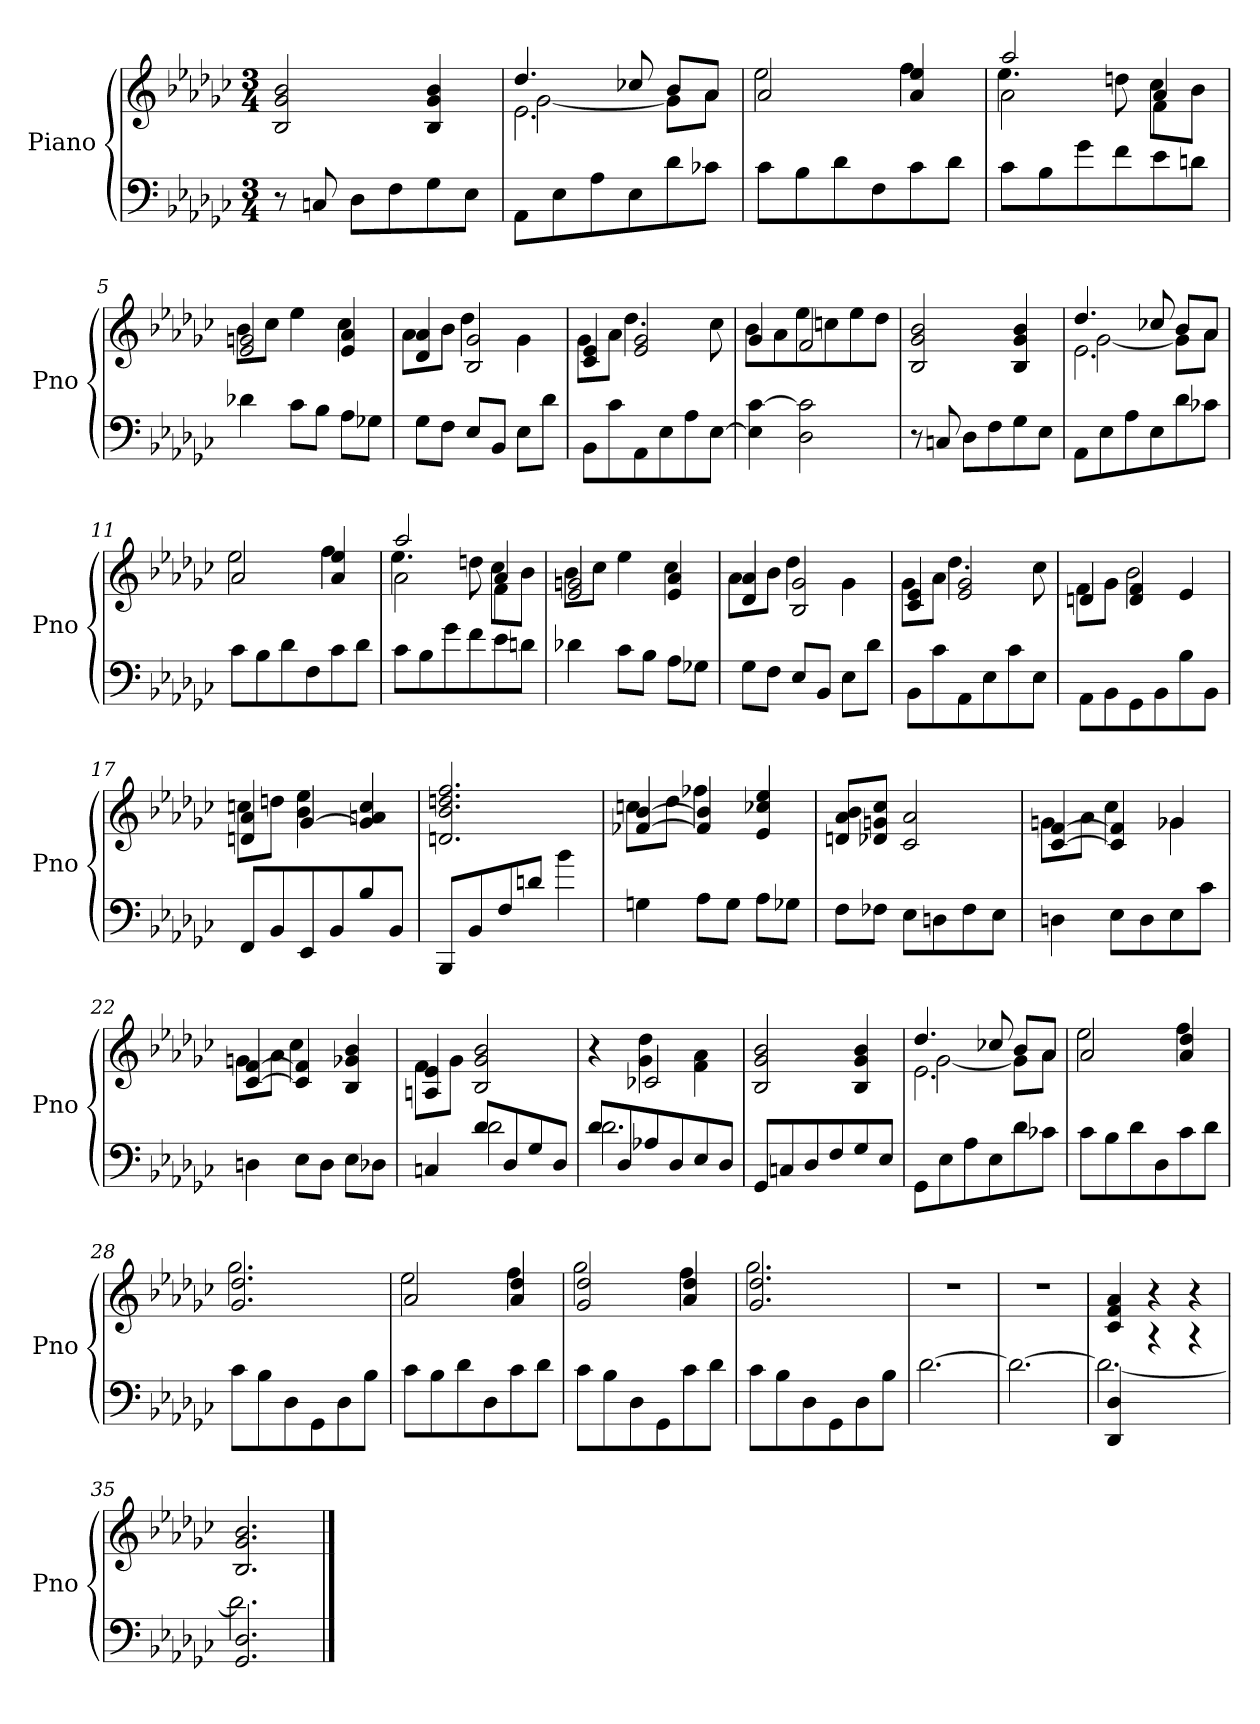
**kern	**kern
*part1	*part1
*staff2	*staff1
*I"Piano	*
*I'Pno	*
*clefF4	*clefG2
*k[b-e-a-d-g-c-]	*k[b-e-a-d-g-c-]
*G-:	*G-:
*M3/4	*M3/4
=1	=1
8r	2B- 2g- 2b-
8Cn	.
8D-L	.
8F	.
8G-	4B- 4g- 4b-
8E-J	.
=2	=2
*	*^
*	*	*^
8AA-L	2.e-\	[2g-	4.dd-
8E-	.	.	.
8A-	.	.	.
8E-	.	.	8cc-X
8d-	.	8g-L]	8b-L
8c-XJ	.	8a-J	8a-J
*	*	*v	*v
=3	=3	=3
8c-L	2a-	2ee-
8B-	.	.
8d-	.	.
8F	.	.
8c-	4a- 4ee-	4ff
8d-J	.	.
=4	=4	=4
*	*	*^
8c-L	2a-\	4.ee-	2aa-
8B-	.	.	.
8g-	.	.	.
8f	.	8ddn	.
8e-	4f\	8cc-L	4a-
8dnJ	.	8b-J	.
*	*	*v	*v
=5	=5	=5
4d-X	2e- 2gn	8b-L
.	.	8cc-J
8c-L	.	4ee-
8B-J	.	.
8A-L	4e- 4a-	4cc-
8G-XJ	.	.
=6	=6	=6
8G-L	4d- 4a-	8a-L
8FJ	.	8b-J
8E-L	2B- 2g-	4dd-
8BB-J	.	.
8E-L	.	4g-
8d-J	.	.
=7	=7	=7
8BB-L	4c- 4e-	8g-L
8c-	.	8a-J
8AA-	2e- 2g-	4.dd-
8E-	.	.
8A-	.	.
[8E-J	.	8cc-
=8	=8	=8
4E-] [4c-	4g-	8b-L
.	.	8a-
2D- 2c-]	2f	8ee-
.	.	8ccn
.	.	8ee-
.	.	8dd-J
*	*v	*v
=9	=9
8r	2B- 2g- 2b-
8Cn	.
8D-L	.
8F	.
8G-	4B- 4g- 4b-
8E-J	.
=10	=10
*	*^
*	*	*^
8AA-L	2.e-\	[2g-	4.dd-
8E-	.	.	.
8A-	.	.	.
8E-	.	.	8cc-X
8d-	.	8g-L]	8b-L
8c-XJ	.	8a-J	8a-J
*	*	*v	*v
=11	=11	=11
8c-L	2a-	2ee-
8B-	.	.
8d-	.	.
8F	.	.
8c-	4a- 4ee-	4ff
8d-J	.	.
=12	=12	=12
*	*	*^
8c-L	2a-\	4.ee-	2aa-
8B-	.	.	.
8g-	.	.	.
8f	.	8ddn	.
8e-	4f\	8cc-L	4a-
8dnJ	.	8b-J	.
*	*	*v	*v
=13	=13	=13
4d-X	2e- 2gn	8b-L
.	.	8cc-J
8c-L	.	4ee-
8B-J	.	.
8A-L	4e- 4a-	4cc-
8G-XJ	.	.
=14	=14	=14
8G-L	4d- 4a-	8a-L
8FJ	.	8b-J
8E-L	2B- 2g-	4dd-
8BB-J	.	.
8E-L	.	4g-
8d-J	.	.
=15	=15	=15
8BB-L	4c- 4e-	8g-L
8c-	.	8a-J
8AA-	2e- 2g-	4.dd-
8E-	.	.
8c-	.	.
8E-J	.	8cc-
=16	=16	=16
8AA-L	4dn	8fL
8BB-	.	8g-J
8GG-	4d 4f	2b-
8BB-	.	.
8B-	4e-	.
8BB-J	.	.
=17	=17	=17
8FFL	4dn 4a-	8ccnL
8BB-	.	8ddnJ
8EE-	[4g-	4b- 4ee-
8BB-	.	.
8B-	4g-] 4an 4cc	4ryy
8BB-J	.	.
*	*v	*v
=18	=18
8BBB-L	2.dn 2.b- 2.ddn 2.ff
8BB-	.
8F	.
8dnJ	.
4b-	.
=19	=19
*	*^
4Gn	[4f-X [4b-	8ccnL
.	.	8dd-J
8A-L	4f-] 4b-]	4ff-X
8GJ	.	.
8A-L	4e- 4cc-X 4ee-	4ryy
8G-XJ	.	.
*	*v	*v
=20	=20
8FL	8dn 8a- 8b-L
8F-XJ	8d-X 8gn 8cc-J
8E-L	2c- 2a-
8Dn	.
8F-	.
8E-J	.
=21	=21
*	*^
4Dn	[4c- [4f	8gnL
.	.	8a-J
8E-L	4c-] 4f]	4cc-
8D	.	.
8E-	4g-X	4g-X
8c-J	.	.
=22	=22	=22
4Dn	[4c- [4f	8gnL
.	.	8a-J
8E-L	4c-] 4f]	4cc-
8DJ	.	.
8E-L	4B- 4g-X 4b-	4ryy
8D-XJ	.	.
=23	=23	=23
*^	*	*
4ryy	4Cn	4An 4e-	8fL
.	.	.	8g-J
8d-L	2d-	2B- 2g- 2b-	2ryy
8D-	.	.	.
8G-	.	.	.
8D-J	.	.	.
=24	=24	=24	=24
8d-L	2.d-	4r	4ryy
8D-	.	.	.
8A-X	.	2c-X	4g- 4dd-
8D-	.	.	.
8E-	.	.	4f 4a-
8D-J	.	.	.
*v	*v	*	*
*	*v	*v
=25	=25
8GG-L	2B- 2g- 2b-
8Cn	.
8D-	.
8F	.
8G-	4B- 4g- 4b-
8E-J	.
=26	=26
*	*^
*	*	*^
8GG-L	2.e-\	[2g-	4.dd-
8E-	.	.	.
8A-	.	.	.
8E-	.	.	8cc-X
8d-	.	8g-L]	8b-L
8c-XJ	.	8a-J	8a-J
*	*	*v	*v
=27	=27	=27
8c-L	2a-	2ee-
8B-	.	.
8d-	.	.
8D-	.	.
8c-	4a- 4dd-	4ff
8d-J	.	.
=28	=28	=28
8c-L	2.g- 2.dd-	2.gg-
8B-	.	.
8D-	.	.
8GG-	.	.
8D-	.	.
8B-J	.	.
=29	=29	=29
8c-L	2a-	2ee-
8B-	.	.
8d-	.	.
8D-	.	.
8c-	4a- 4dd-	4ff
8d-J	.	.
=30	=30	=30
8c-L	2g- 2dd-	2gg-
8B-	.	.
8D-	.	.
8GG-	.	.
8c-	4a- 4dd-	4ff
8d-J	.	.
=31	=31	=31
8c-L	2.g- 2.dd-	2.gg-
8B-	.	.
8D-	.	.
8GG-	.	.
8D-	.	.
8B-J	.	.
*	*v	*v
=32	=32
[2.d-	2.r
=33	=33
2.d-_	2.r
=34	=34
*^	*
4DD- 4D-	2.d-_	4c- 4f 4a-
4r	.	4r
4r	.	4r
=35	=35	=35
2.GG- 2.D-	2.d-]	2.B- 2.g- 2.b-
*v	*v	*
==	==
*-	*-
